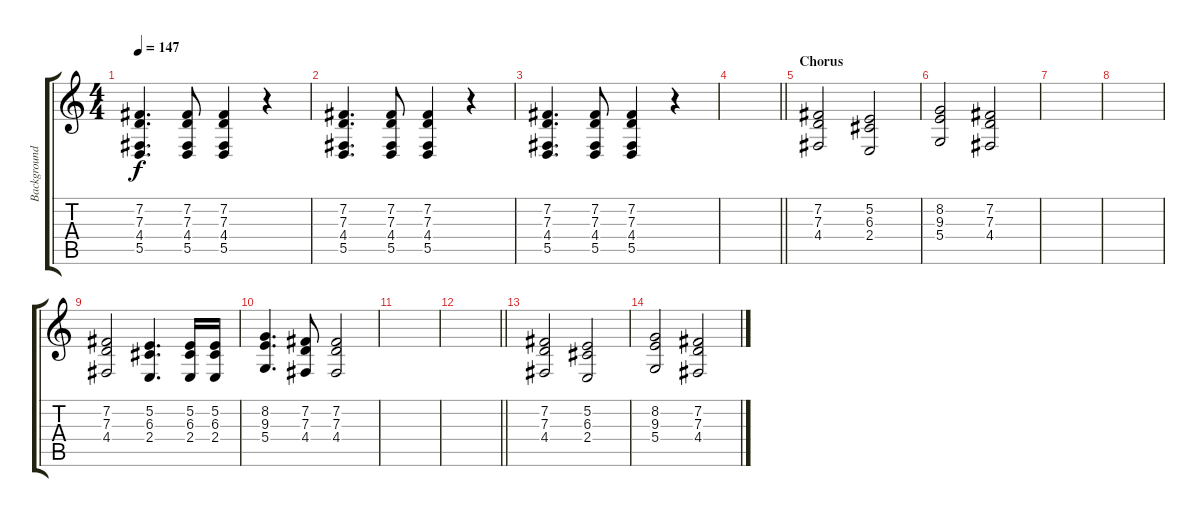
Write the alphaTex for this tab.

\track ("Background Vocals" "Background") {instrument lead6voice}
\staff {score tabs}
\tuning (E4 B3 G3 D3 A2 D2) {hide}
\ts (4 4)
\tempo 147
\clef g2
\ks c
(7.2 7.3 4.4 5.5).4{d dy f} (7.2 7.3 4.4 5.5).8 (7.2 7.3 4.4 5.5).4 r.4 |
(7.2 7.3 4.4 5.5).4{d} (7.2 7.3 4.4 5.5).8 (7.2 7.3 4.4 5.5).4 r.4 |
(7.2 7.3 4.4 5.5).4{d} (7.2 7.3 4.4 5.5).8 (7.2 7.3 4.4 5.5).4 r.4 |
\barLineRight lightlight
|
\section ("" "Chorus")
(7.2 7.3 4.4).2 (5.2 6.3 2.4).2 |
(8.2 9.3 5.4).2 (7.2 7.3 4.4).2 |
|
|
(7.2 7.3 4.4).2 (5.2 6.3 2.4).4{d} (5.2 6.3 2.4).16 (5.2 6.3 2.4).16 |
(8.2 9.3 5.4).4{d} (7.2 7.3 4.4).8 (7.2 7.3 4.4).2 |
|
\barLineRight lightlight
|
\section ("" "")
(7.2 7.3 4.4).2 (5.2 6.3 2.4).2 |
(8.2 9.3 5.4).2 (7.2 7.3 4.4).2
